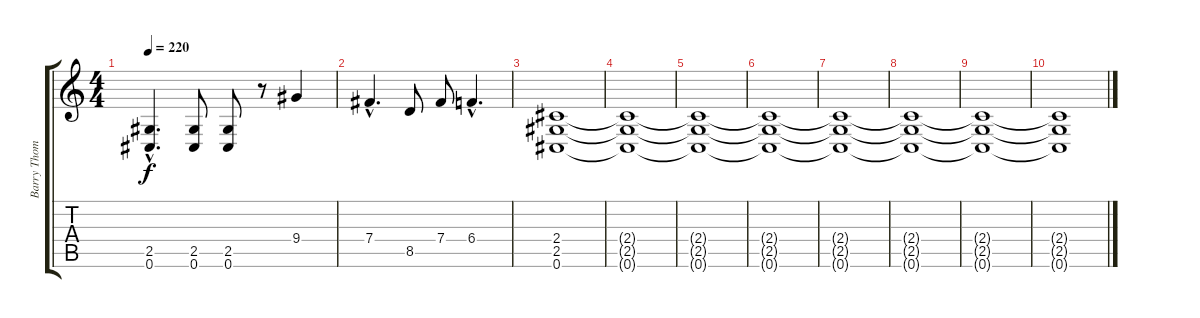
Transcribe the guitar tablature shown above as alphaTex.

\track ("Barry Thomson" "Barry Thom") {instrument distortionguitar}
\staff {score tabs}
\tuning (Db4 Ab3 E3 B2 Gb2 Db2) {hide}
\ts (4 4)
\tempo 220
\clef g2
\ks c
(2.5{hac} 0.6{hac}).4{d dy f} (2.5 0.6).8 (2.5 0.6).8 r.8 9.4.4 |
7.4{hac}.4{d} 8.5.8 7.4.8 6.4{hac}.4{d} |
(2.4 2.5 0.6).1 |
(2.4{t} 2.5{t} 0.6{t}).1{volume 7} |
(2.4{t} 2.5{t} 0.6{t}).1 |
(2.4{t} 2.5{t} 0.6{t}).1 |
(2.4{t} 2.5{t} 0.6{t}).1{volume 0} |
(2.4{t} 2.5{t} 0.6{t}).1 |
(2.4{t} 2.5{t} 0.6{t}).1 |
(2.4{t} 2.5{t} 0.6{t}).1
